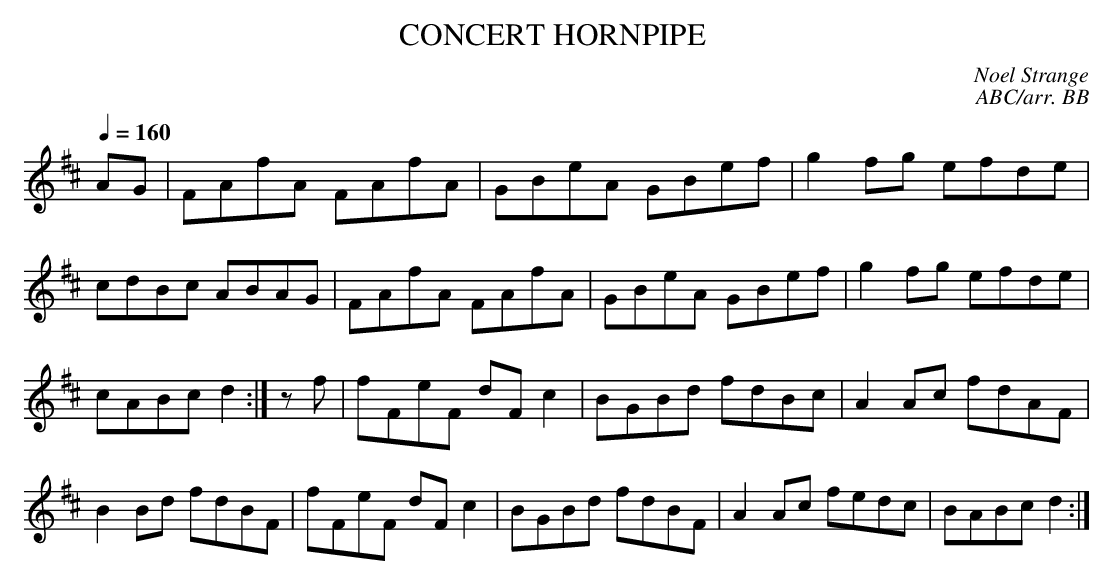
X:1
T:CONCERT HORNPIPE \
C:Noel Strange\
C:ABC/arr. BB\
M:4/4\
L:1/8\
Q:1/4=160\
K:D\
AG|FAfA FAfA|GBeA GBef|g2fg efde|cdBc ABAG|\
FAfA FAfA|GBeA GBef|g2fg efde|cABc d2 :|\
zf|fFeF dF c2|BGBd fdBc|A2Ac fdAF|B2Bd fdBF|\
fFeF dF c2|BGBd fdBF|A2Ac fedc|BABc d2 :|\
\
\
